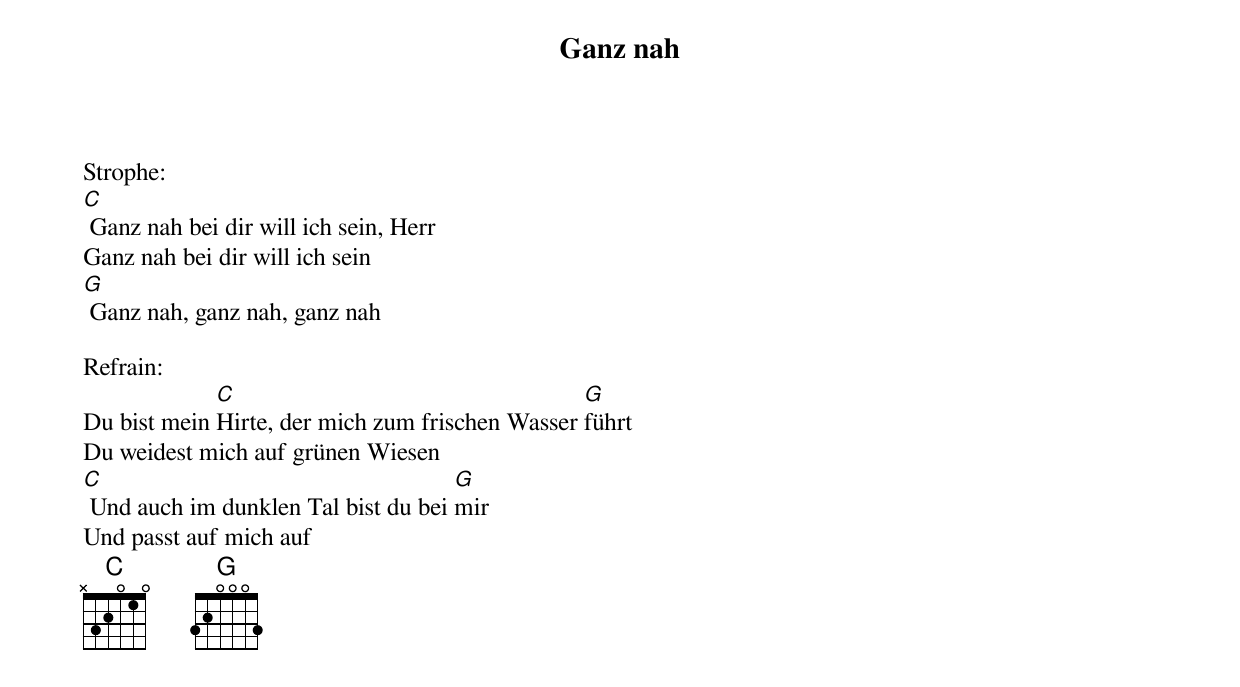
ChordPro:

{title:Ganz nah}
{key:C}

Strophe:
[C] Ganz nah bei dir will ich sein, Herr
Ganz nah bei dir will ich sein
[G] Ganz nah, ganz nah, ganz nah

Refrain:
Du bist mein [C]Hirte, der mich zum frischen Wasser [G]führt
Du weidest mich auf grünen Wiesen
[C] Und auch im dunklen Tal bist du bei [G]mir
Und passt auf mich auf
